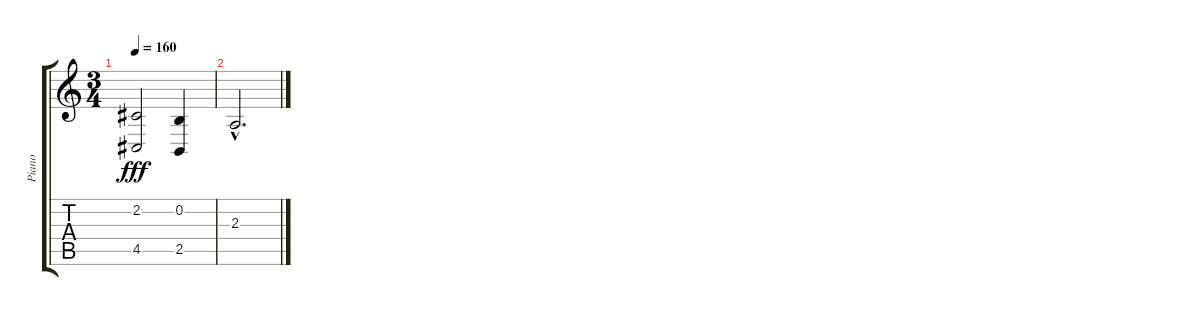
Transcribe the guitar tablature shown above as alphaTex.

\track ("Piano" "Piano") {instrument acousticgrandpiano}
\staff {score tabs}
\tuning (E4 B3 G3 D3 A2 E2) {hide}
\ts (3 4)
\tempo 160
\clef g2
\ks c
(2.2 4.5).2{dy fff} (0.2 2.5).4 |
2.3{hac}.2{d}
